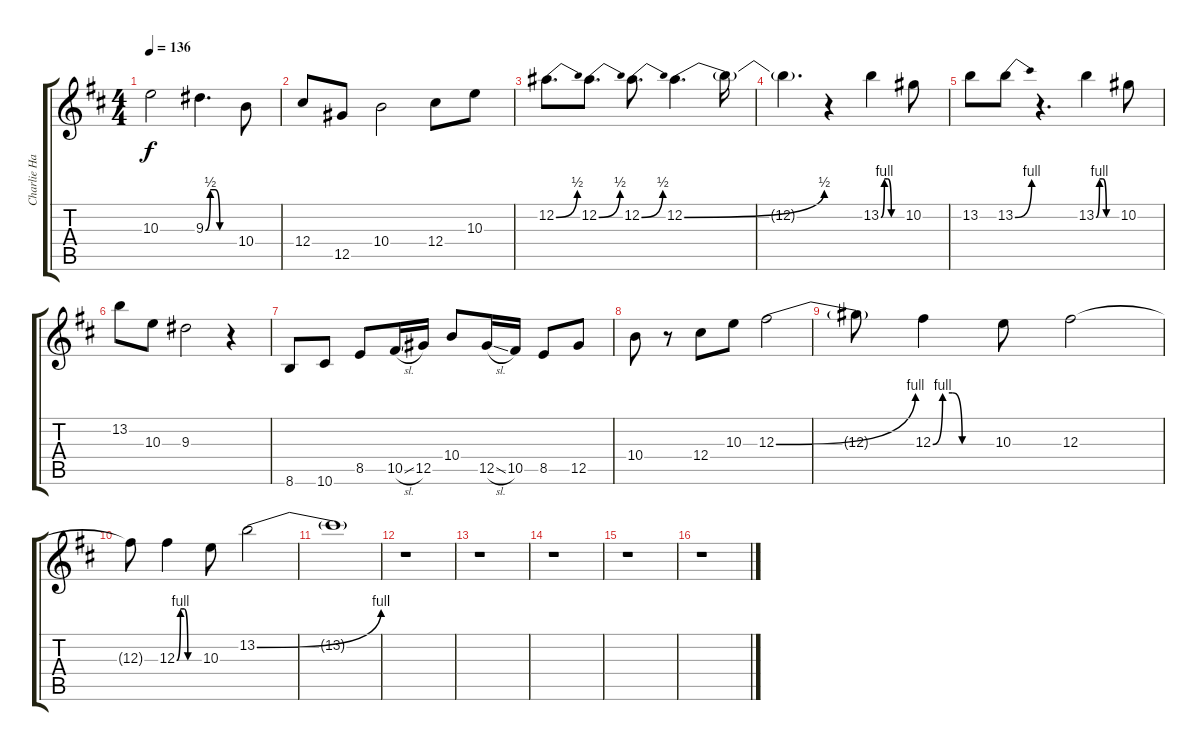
\track ("Charlie Hargrett Guitar Solos" "Charlie Ha") {instrument overdrivenguitar}
\staff {score tabs}
\tuning (Eb4 Bb3 Gb3 Db3 Ab2 Eb2) {hide}
\ts (4 4)
\tempo 136
\clef g2
\ks d
10.3.2{dy f} 9.3{be (custom 0 0 10 2 20 2 30 0 60 0)}.4{d} 10.4.8 |
12.4.8 12.5.8 10.4.2 12.4.8 10.3.8 |
12.2{be (bend 0 0 60 2)}.8{d} 12.2{be (bend 0 0 60 2)}.8{d} 12.2{be (bend 0 0 60 2)}.8{d} 12.2{be (bend 0 0 60 2)}.4{d} 12.2{t}.16 |
12.2{t}.4{d} r.4 13.2{be (custom 0 0 10 4 20 4 30 0 60 0)}.4 10.2.8 |
13.2.8 13.2{be (bend 0 0 60 4)}.8 r.4{d} 13.2{be (custom 0 0 10 4 20 4 30 0 60 0)}.4 10.2.8 |
13.2.8 10.3.8 9.3.2 r.4 |
8.6.8 10.6.8 8.5.8 10.5{sl}.16 12.5.16 10.4.8 12.5{sl}.16 10.5.16 8.5.8 12.5.8 |
10.4.8 r.8 12.4.8 10.3.8 12.3{be (bend 0 0 60 4)}.2 |
12.3{t}.8 12.3{be (custom 0 0 10 4 20 4 30 0 60 0)}.4 10.3.8 12.3.2 |
12.3{t}.8 12.3{be (custom 0 0 10 4 20 4 30 0 60 0)}.4 10.3.8 13.2{be (bend 0 0 60 4)}.2{volume 0} |
13.2{t}.1 |
r.1 |
r.1 |
r.1 |
r.1 |
r.1
